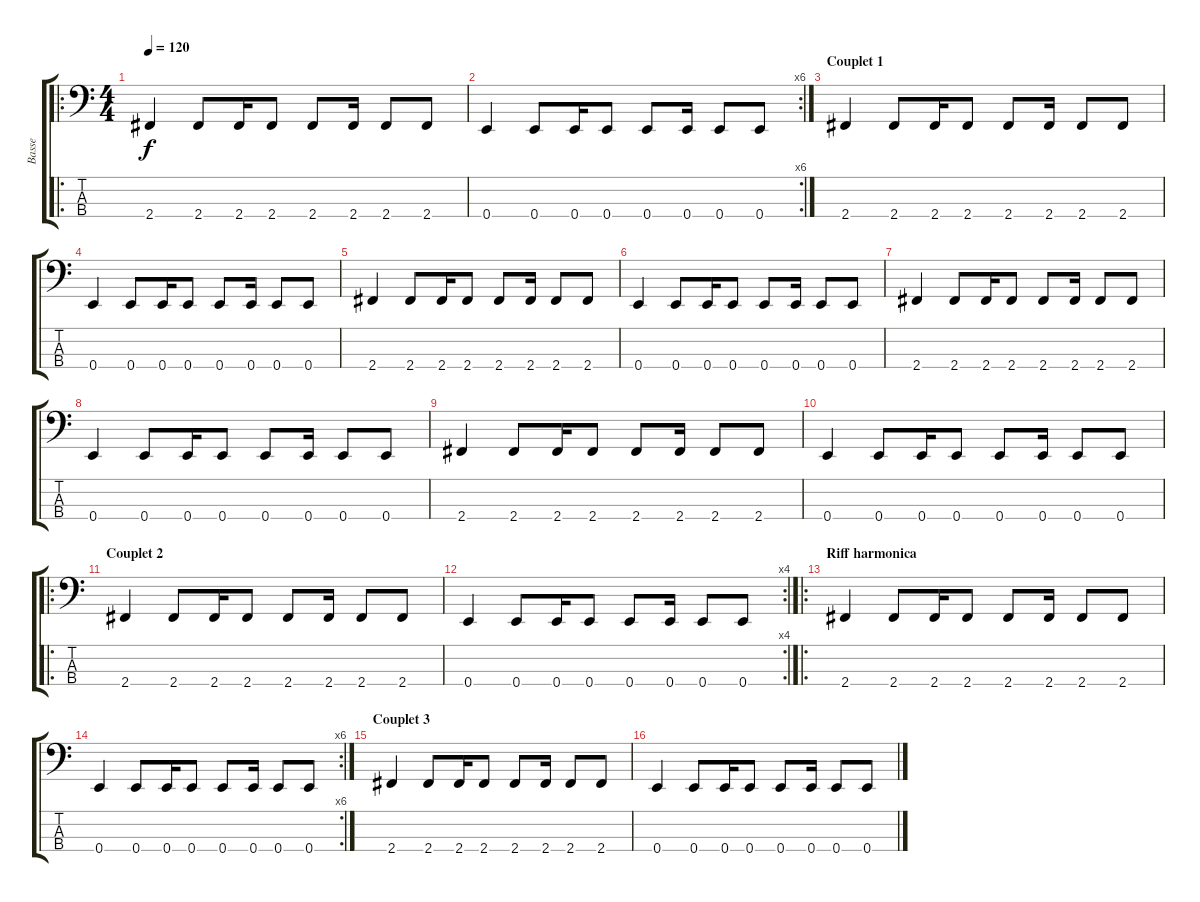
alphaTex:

\track ("Basse" "Basse") {instrument electricbassfinger}
\staff {score tabs}
\tuning (G2 D2 A1 E1) {hide}
\ro
\ts (4 4)
\tempo 120
\clef f4
\ks c
2.4.4{dy f instrument electricbassfinger} 2.4.8 2.4.16 2.4.8 2.4.8 2.4.16 2.4.8 2.4.8 |
\rc 6
0.4.4 0.4.8 0.4.16 0.4.8 0.4.8 0.4.16 0.4.8 0.4.8 |
\section ("" "Couplet 1")
2.4.4 2.4.8 2.4.16 2.4.8 2.4.8 2.4.16 2.4.8 2.4.8 |
0.4.4 0.4.8 0.4.16 0.4.8 0.4.8 0.4.16 0.4.8 0.4.8 |
2.4.4 2.4.8 2.4.16 2.4.8 2.4.8 2.4.16 2.4.8 2.4.8 |
0.4.4 0.4.8 0.4.16 0.4.8 0.4.8 0.4.16 0.4.8 0.4.8 |
2.4.4 2.4.8 2.4.16 2.4.8 2.4.8 2.4.16 2.4.8 2.4.8 |
0.4.4 0.4.8 0.4.16 0.4.8 0.4.8 0.4.16 0.4.8 0.4.8 |
2.4.4 2.4.8 2.4.16 2.4.8 2.4.8 2.4.16 2.4.8 2.4.8 |
0.4.4 0.4.8 0.4.16 0.4.8 0.4.8 0.4.16 0.4.8 0.4.8 |
\ro
\section ("" "Couplet 2")
2.4.4 2.4.8 2.4.16 2.4.8 2.4.8 2.4.16 2.4.8 2.4.8 |
\rc 4
0.4.4 0.4.8 0.4.16 0.4.8 0.4.8 0.4.16 0.4.8 0.4.8 |
\ro
\section ("" "Riff harmonica")
2.4.4 2.4.8 2.4.16 2.4.8 2.4.8 2.4.16 2.4.8 2.4.8 |
\rc 6
0.4.4 0.4.8 0.4.16 0.4.8 0.4.8 0.4.16 0.4.8 0.4.8 |
\section ("" "Couplet 3")
2.4.4 2.4.8 2.4.16 2.4.8 2.4.8 2.4.16 2.4.8 2.4.8 |
0.4.4 0.4.8 0.4.16 0.4.8 0.4.8 0.4.16 0.4.8 0.4.8
